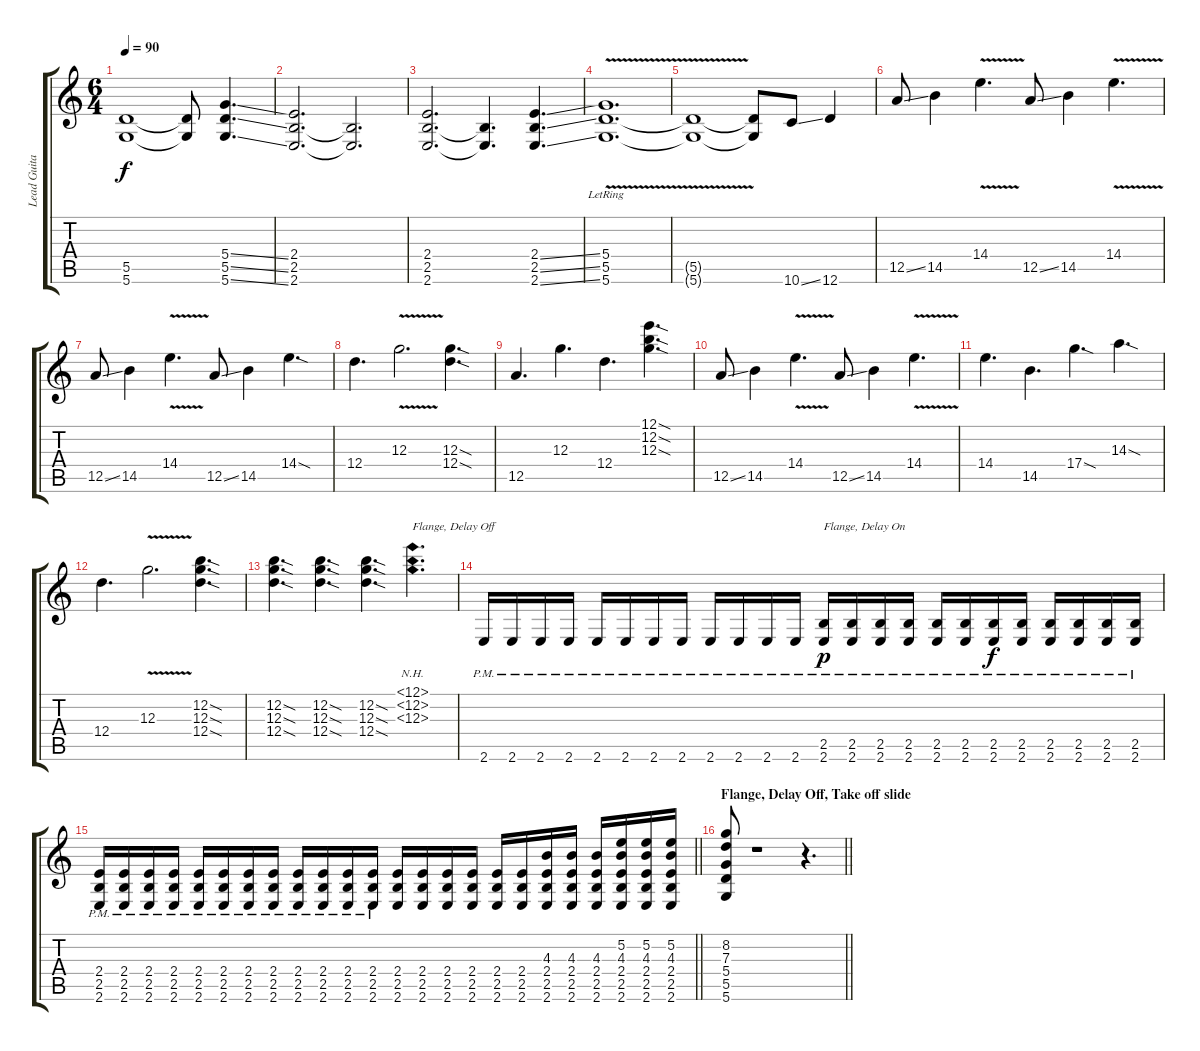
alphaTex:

\track ("Lead Guitar" "Lead Guita") {instrument distortionguitar}
\staff {score tabs}
\tuning (E4 B3 G3 D3 A2 D2) {hide}
\ts (6 4)
\tempo 90
\clef g2
\ks c
(5.5{t} 5.6{t}).1{dy f} (5.5{t} 5.6{t}).8 (5.4{ss} 5.5{ss} 5.6{ss}).4{d volume 10} |
(2.4 2.5 2.6).2{d} (2.5{t} 2.6{t}).2{d volume 10} |
(2.4 2.5 2.6).2{d volume 10} (2.5{t} 2.6{t}).4{d} (2.4{ss} 2.5{ss} 2.6{ss}).4{d volume 10} |
(5.4{v} 5.5{v lr} 5.6{v lr}).1{d volume 10} |
(5.5{t} 5.6{t}).1 (5.5{t} 5.6{t}).8 10.6{ss}.8{volume 13 balance 5} 12.6.4 |
12.5{ss}.8{balance 5} 14.5.4 14.4{v}.4{d} 12.5{ss}.8{balance 5} 14.5.4 14.4{v}.4{d} |
12.5{ss}.8{balance 5} 14.5.4 14.4{v}.4{d} 12.5{ss}.8{balance 5} 14.5.4 14.4{sod}.4{d} |
12.4.4{d balance 5} 12.3{v}.2{d} (12.3{sod} 12.4{sod}).4{d} |
12.5.4{d balance 5} 12.3.4{d} 12.4.4{d} (12.1{sod} 12.2{sod} 12.3{sod}).4{d} |
12.5{ss}.8{balance 5} 14.5.4 14.4{v}.4{d} 12.5{ss}.8{balance 5} 14.5.4 14.4{v}.4{d} |
14.4.4{d balance 5} 14.5.4{d} 17.4{sod}.4{d} 14.3{sod}.4{d} |
12.4.4{d balance 5} 12.3{v}.2{d} (12.2{sod} 12.3{sod} 12.4{sod}).4{d} |
(12.2{sod} 12.3{sod} 12.4{sod}).4{d} (12.2{sod} 12.3{sod} 12.4{sod}).4{d} (12.2{sod} 12.3{sod} 12.4{sod}).4{d} (12.1{nh} 12.2{nh} 12.3{nh}).4{d txt "Flange, Delay Off"} |
2.6{pm}.16{volume 13 balance 8} 2.6{pm}.16 2.6{pm}.16 2.6{pm}.16 2.6{pm}.16 2.6{pm}.16 2.6{pm}.16 2.6{pm}.16 2.6{pm}.16 2.6{pm}.16 2.6{pm}.16 2.6{pm}.16 (2.5{pm} 2.6{pm}).16{txt "Flange, Delay On" dy p} (2.5{pm} 2.6{pm}).16 (2.5{pm} 2.6{pm}).16 (2.5{pm} 2.6{pm}).16 (2.5{pm} 2.6{pm}).16 (2.5{pm} 2.6{pm}).16 (2.5{pm} 2.6{pm}).16{dy f} (2.5{pm} 2.6{pm}).16 (2.5{pm} 2.6{pm}).16 (2.5{pm} 2.6{pm}).16 (2.5{pm} 2.6{pm}).16 (2.5{pm} 2.6{pm}).16 |
\barLineRight lightlight
(2.4{pm} 2.5{pm} 2.6{pm}).16 (2.4{pm} 2.5{pm} 2.6{pm}).16 (2.4{pm} 2.5{pm} 2.6{pm}).16 (2.4{pm} 2.5{pm} 2.6{pm}).16 (2.4{pm} 2.5{pm} 2.6{pm}).16 (2.4{pm} 2.5{pm} 2.6{pm}).16 (2.4{pm} 2.5{pm} 2.6{pm}).16 (2.4{pm} 2.5{pm} 2.6{pm}).16 (2.4{pm} 2.5{pm} 2.6{pm}).16 (2.4{pm} 2.5{pm} 2.6{pm}).16 (2.4{pm} 2.5{pm} 2.6{pm}).16 (2.4{pm} 2.5{pm} 2.6{pm}).16 (2.4 2.5 2.6).16 (2.4 2.5 2.6).16 (2.4 2.5 2.6).16 (2.4 2.5 2.6).16 (2.4 2.5 2.6).16 (2.4 2.5 2.6).16 (4.3 2.4 2.5 2.6).16 (4.3 2.4 2.5 2.6).16 (4.3 2.4 2.5 2.6).16 (5.2 4.3 2.4 2.5 2.6).16 (5.2 4.3 2.4 2.5 2.6).16 (5.2 4.3 2.4 2.5 2.6).16 |
\section ("" "Flange, Delay Off, Take off slide")
\barLineRight lightlight
(8.2 7.3 5.4 5.5 5.6).8 r.1 r.4{d}
